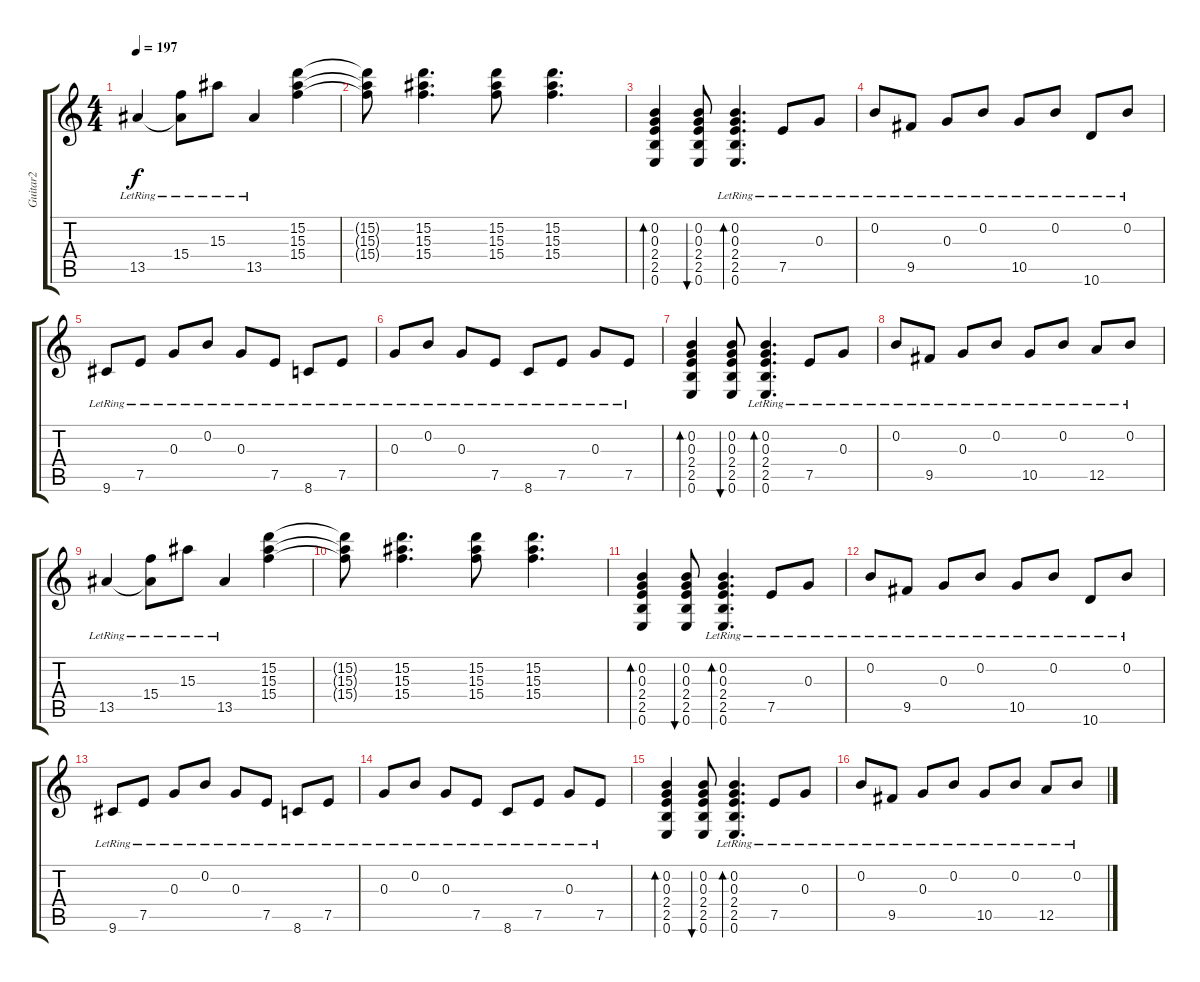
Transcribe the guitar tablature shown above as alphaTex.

\track ("Guitar2" "Guitar2") {instrument distortionguitar}
\staff {score tabs}
\tuning (E4 B3 G3 D3 A2 E2) {hide}
\ts (4 4)
\tempo 197
\clef g2
\ks c
13.5{lr}.4{dy f} (15.4{lr} 13.5{t}).8 15.3{lr}.8 13.5{lr}.4 (15.2 15.3 15.4).4 |
(15.2{t} 15.3{t} 15.4{t}).8 (15.2 15.3 15.4).4{d} (15.2 15.3 15.4).8 (15.2 15.3 15.4).4{d} |
(0.2 0.3 2.4 2.5 0.6).4{bd 60 volume 10 balance 8 instrument electricguitarclean} (0.2 0.3 2.4 2.5 0.6).8{bu 60} (0.2{lr} 0.3{lr} 2.4{lr} 2.5{lr} 0.6{lr}).4{d bd 60} 7.5{lr}.8 0.3{lr}.8 |
0.2{lr}.8 9.5{lr}.8 0.3{lr}.8 0.2{lr}.8 10.5{lr}.8 0.2{lr}.8 10.6{lr}.8 0.2{lr}.8 |
9.6{lr}.8 7.5{lr}.8 0.3{lr}.8 0.2{lr}.8 0.3{lr}.8 7.5{lr}.8 8.6{lr}.8 7.5{lr}.8 |
0.3{lr}.8 0.2{lr}.8 0.3{lr}.8 7.5{lr}.8 8.6{lr}.8 7.5{lr}.8 0.3{lr}.8 7.5{lr}.8 |
(0.2 0.3 2.4 2.5 0.6).4{bd 60 volume 10 balance 8 instrument electricguitarclean} (0.2 0.3 2.4 2.5 0.6).8{bu 60} (0.2{lr} 0.3{lr} 2.4{lr} 2.5{lr} 0.6{lr}).4{d bd 60} 7.5{lr}.8 0.3{lr}.8 |
0.2{lr}.8 9.5{lr}.8 0.3{lr}.8 0.2{lr}.8 10.5{lr}.8 0.2{lr}.8 12.5{lr}.8 0.2{lr}.8 |
13.5{lr}.4 (15.4{lr} 13.5{t}).8 15.3{lr}.8 13.5{lr}.4 (15.2 15.3 15.4).4 |
(15.2{t} 15.3{t} 15.4{t}).8 (15.2 15.3 15.4).4{d} (15.2 15.3 15.4).8 (15.2 15.3 15.4).4{d} |
(0.2 0.3 2.4 2.5 0.6).4{bd 60 volume 10 balance 8 instrument electricguitarclean} (0.2 0.3 2.4 2.5 0.6).8{bu 60} (0.2{lr} 0.3{lr} 2.4{lr} 2.5{lr} 0.6{lr}).4{d bd 60} 7.5{lr}.8 0.3{lr}.8 |
0.2{lr}.8 9.5{lr}.8 0.3{lr}.8 0.2{lr}.8 10.5{lr}.8 0.2{lr}.8 10.6{lr}.8 0.2{lr}.8 |
9.6{lr}.8 7.5{lr}.8 0.3{lr}.8 0.2{lr}.8 0.3{lr}.8 7.5{lr}.8 8.6{lr}.8 7.5{lr}.8 |
0.3{lr}.8 0.2{lr}.8 0.3{lr}.8 7.5{lr}.8 8.6{lr}.8 7.5{lr}.8 0.3{lr}.8 7.5{lr}.8 |
(0.2 0.3 2.4 2.5 0.6).4{bd 60 volume 10 balance 8 instrument electricguitarclean} (0.2 0.3 2.4 2.5 0.6).8{bu 60} (0.2{lr} 0.3{lr} 2.4{lr} 2.5{lr} 0.6{lr}).4{d bd 60} 7.5{lr}.8 0.3{lr}.8 |
0.2{lr}.8 9.5{lr}.8 0.3{lr}.8 0.2{lr}.8 10.5{lr}.8 0.2{lr}.8 12.5{lr}.8 0.2{lr}.8
